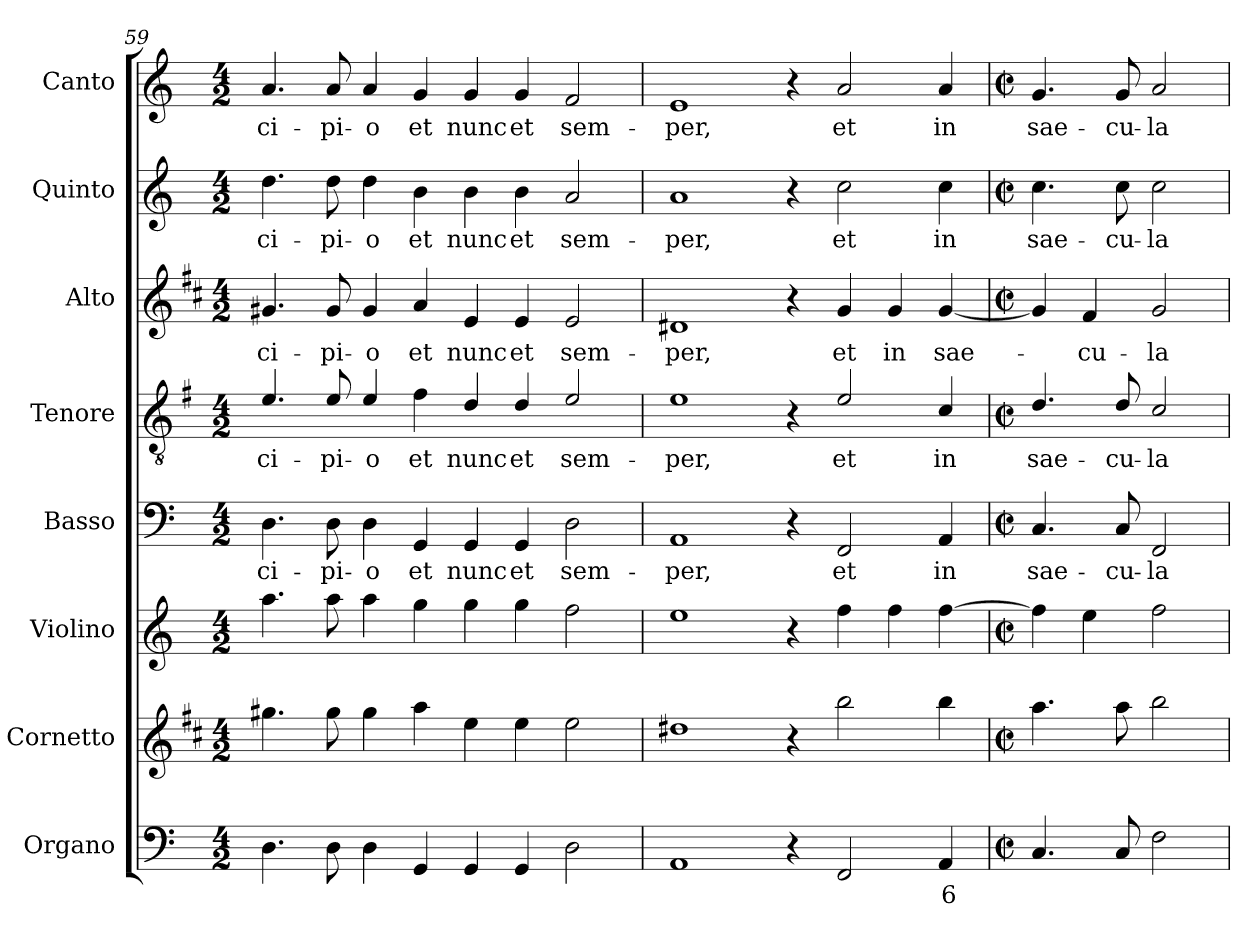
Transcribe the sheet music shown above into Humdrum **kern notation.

**kern	**text	**kern	**kern	**kern	**text	**kern	**text	**kern	**text	**kern	**text	**kern	**text
*part8	*part8	*part7	*part6	*part5	*part5	*part4	*part4	*part3	*part3	*part2	*part2	*part1	*part1
*staff8	*staff8	*staff7	*staff6	*staff5	*staff5	*staff4	*staff4	*staff3	*staff3	*staff2	*staff2	*staff1	*staff1
*I"Organo	*	*I"Cornetto	*I"Violino	*I"Basso	*	*I"Tenore	*	*I"Alto	*	*I"Quinto	*	*I"Canto	*
*I'Or	*	*I'Cto.	*I'Vln.	*I'B	*	*I'T	*	*I'A	*	*	*	*I'C	*
*clefF4	*	*clefG2	*clefG2	*clefF4	*	*clefGv2	*	*clefG2	*	*clefG2	*	*clefG2	*
*	*	*ITrd1c2	*	*	*	*ITrd4c7	*	*ITrd1c2	*	*	*	*	*
*k[]	*	*k[]	*k[]	*k[]	*	*k[]	*	*k[]	*	*k[]	*	*k[]	*
*C:	*	*C:	*C:	*C:	*	*C:	*	*C:	*	*C:	*	*C:	*
*M4/2	*	*M4/2	*M4/2	*M4/2	*	*M4/2	*	*M4/2	*	*M4/2	*	*M4/2	*
=59	=59	=59	=59	=59	=59	=59	=59	=59	=59	=59	=59	=59	=59
!	!	!	!	!	!LO:LY:b	!	!LO:LY:b	!	!LO:LY:b	!	!LO:LY:b	!	!LO:LY:b
4.D\	.	4.ff#X\	4.aa\	4.D\	-ci-	4.A/	-ci-	4.f#X/	-ci-	4.dd\	-ci-	4.a/	-ci-
!	!	!	!	!	!LO:LY:b	!	!LO:LY:b	!	!LO:LY:b	!	!LO:LY:b	!	!LO:LY:b
8D\	.	8ff#\	8aa\	8D\	-pi-	8A/	-pi-	8f#/	-pi-	8dd\	-pi-	8a/	-pi-
!	!	!	!	!	!LO:LY:b	!	!LO:LY:b	!	!LO:LY:b	!	!LO:LY:b	!	!LO:LY:b
4D\	.	4ff#\	4aa\	4D\	-o	4A/	-o	4f#/	-o	4dd\	-o	4a/	-o
!	!	!	!	!	!LO:LY:b	!	!LO:LY:b	!	!LO:LY:b	!	!LO:LY:b	!	!LO:LY:b
4GG/	.	4gg\	4gg\	4GG/	et	4B\	et	4g/	et	4b\	et	4g/	et
!	!	!	!	!	!LO:LY:b	!	!LO:LY:b	!	!LO:LY:b	!	!LO:LY:b	!	!LO:LY:b
4GG/	.	4dd\	4gg\	4GG/	nunc	4G/	nunc	4d/	nunc	4b\	nunc	4g/	nunc
!	!	!	!	!	!LO:LY:b	!	!LO:LY:b	!	!LO:LY:b	!	!LO:LY:b	!	!LO:LY:b
4GG/	.	4dd\	4gg\	4GG/	et	4G/	et	4d/	et	4b\	et	4g/	et
!	!	!	!	!	!LO:LY:b	!	!LO:LY:b	!	!LO:LY:b	!	!LO:LY:b	!	!LO:LY:b
2D\	.	2dd\	2ff\	2D\	sem-	2A/	sem-	2d/	sem-	2a/	sem-	2f/	sem-
!!LO:LB:g=z
=60	=60	=60	=60	=60	=60	=60	=60	=60	=60	=60	=60	=60	=60
!	!	!	!	!	!LO:LY:b	!	!LO:LY:b	!	!LO:LY:b	!	!LO:LY:b	!	!LO:LY:b
1AA	.	1cc#X	1ee	1AA	-per,	1A	-per,	1c#X	-per,	1a	-per,	1e	-per,
4r	.	4r	4r	4r	.	4r	.	4r	.	4r	.	4r	.
!	!	!	!	!	!LO:LY:b	!	!LO:LY:b	!	!LO:LY:b	!	!LO:LY:b	!	!LO:LY:b
2FF/	.	2aa\	4ff\	2FF/	et	2A/	et	4f/	et	2cc\	et	2a/	et
!	!	!	!	!	!	!	!	!	!LO:LY:b	!	!	!	!
.	.	.	4ff\	.	.	.	.	4f/	in	.	.	.	.
!	!LO:LY:b	!	!	!	!LO:LY:b	!	!LO:LY:b	!	!LO:LY:b	!	!LO:LY:b	!	!LO:LY:b
4AA/	6	4aa\	[4ff\	4AA/	in	4F/	in	[4f/	sae-	4cc\	in	4a/	in
=61	=61	=61	=61	=61	=61	=61	=61	=61	=61	=61	=61	=61	=61
*M2/2	*	*M2/2	*M2/2	*M2/2	*	*M2/2	*	*M2/2	*	*M2/2	*	*M2/2	*
*met(c|)	*	*met(c|)	*met(c|)	*met(c|)	*	*met(c|)	*	*met(c|)	*	*met(c|)	*	*met(c|)	*
!	!	!	!	!	!LO:LY:b	!	!LO:LY:b	!	!	!	!LO:LY:b	!	!LO:LY:b
4.C/	.	4.gg\	4ff\]	4.C/	sae-	4.G/	sae-	4f/]	.	4.cc\	sae-	4.g/	sae-
!	!	!	!	!	!	!	!	!	!LO:LY:b	!	!	!	!
.	.	.	4ee\	.	.	.	.	4e/	-cu-	.	.	.	.
!	!	!	!	!	!LO:LY:b	!	!LO:LY:b	!	!	!	!LO:LY:b	!	!LO:LY:b
8C/	.	8gg\	.	8C/	-cu-	8G/	-cu-	.	.	8cc\	-cu-	8g/	-cu-
!	!	!	!	!	!LO:LY:b	!	!LO:LY:b	!	!LO:LY:b	!	!LO:LY:b	!	!LO:LY:b
2F\	.	2aa\	2ff\	2FF/	-la	2F/	-la	2f/	-la	2cc\	-la	2a/	-la
=	=	=	=	=	=	=	=	=	=	=	=	=	=
*-	*-	*-	*-	*-	*-	*-	*-	*-	*-	*-	*-	*-	*-
